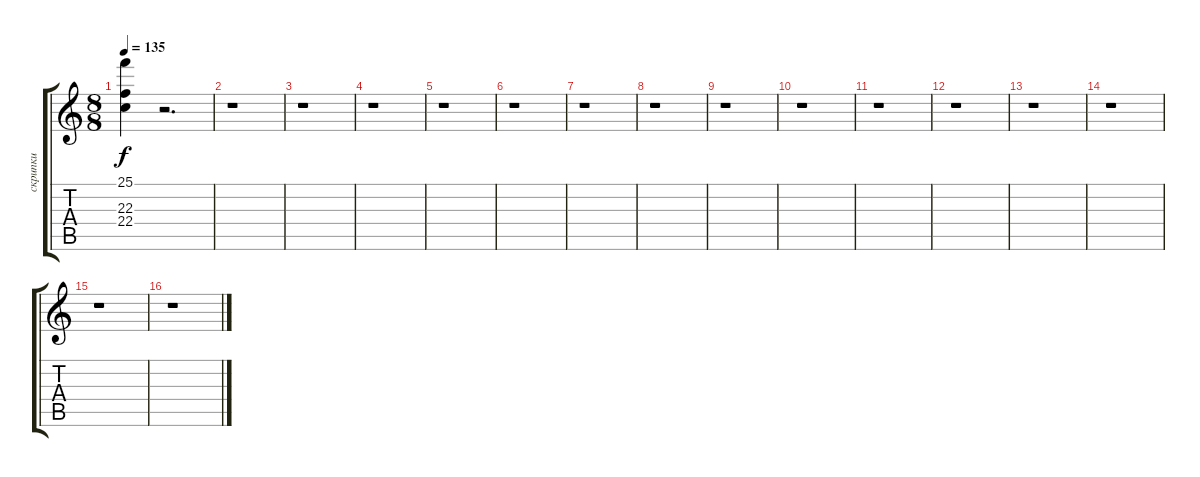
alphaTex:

\track ("скрипки" "скрипки") {instrument synthstrings1}
\staff {score tabs}
\tuning (E4 B3 G3 D3 A2 E2) {hide}
\ts (8 8)
\tempo 135
\clef g2
\ks c
(25.1{t} 22.3{t} 22.4{t}).4{dy f} r.2{d} |
r.1 |
r.1 |
r.1 |
r.1 |
r.1 |
r.1 |
r.1 |
r.1 |
r.1 |
r.1 |
r.1 |
r.1 |
r.1 |
r.1 |
r.1
